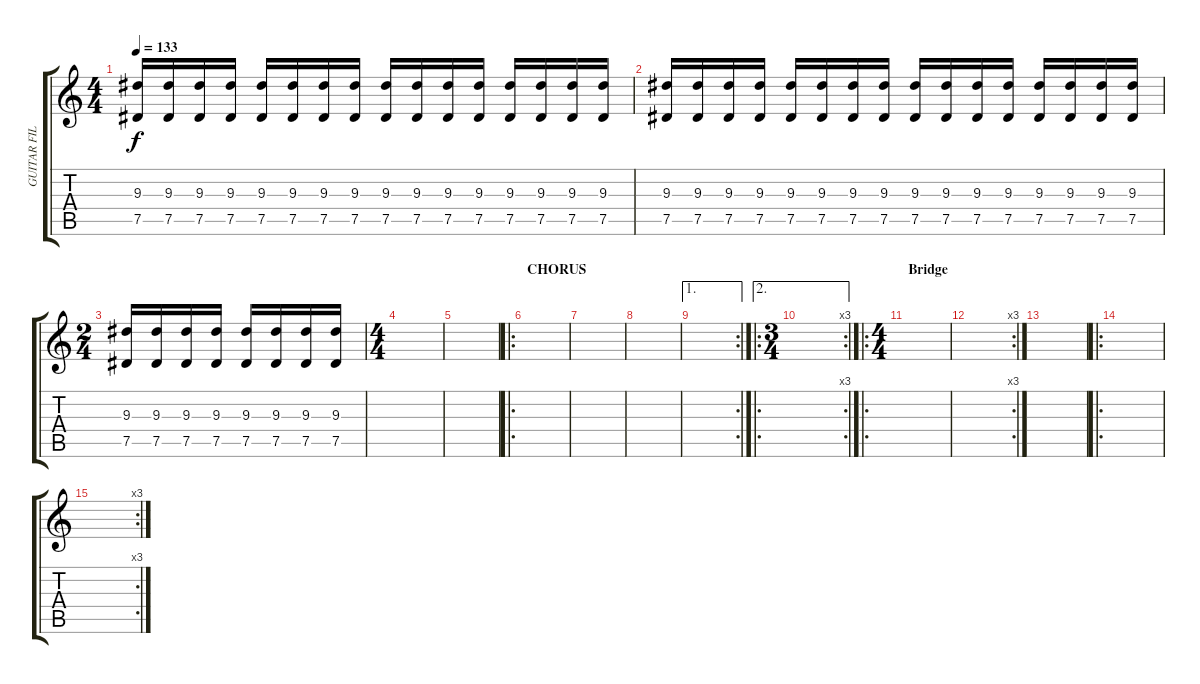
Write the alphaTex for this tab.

\track ("GUITAR FILL" "GUITAR FIL") {instrument distortionguitar}
\staff {score tabs}
\tuning (Eb4 Bb3 Gb3 Db3 Ab2 Eb2) {hide}
\ts (4 4)
\tempo 133
\clef g2
\ks c
(9.3 7.5).16{dy f} (9.3 7.5).16 (9.3 7.5).16 (9.3 7.5).16 (9.3 7.5).16 (9.3 7.5).16 (9.3 7.5).16 (9.3 7.5).16 (9.3 7.5).16 (9.3 7.5).16 (9.3 7.5).16 (9.3 7.5).16 (9.3 7.5).16 (9.3 7.5).16 (9.3 7.5).16 (9.3 7.5).16 |
(9.3 7.5).16 (9.3 7.5).16 (9.3 7.5).16 (9.3 7.5).16 (9.3 7.5).16 (9.3 7.5).16 (9.3 7.5).16 (9.3 7.5).16 (9.3 7.5).16 (9.3 7.5).16 (9.3 7.5).16 (9.3 7.5).16 (9.3 7.5).16 (9.3 7.5).16 (9.3 7.5).16 (9.3 7.5).16 |
\ts (2 4)
(9.3 7.5).16 (9.3 7.5).16 (9.3 7.5).16 (9.3 7.5).16 (9.3 7.5).16 (9.3 7.5).16 (9.3 7.5).16 (9.3 7.5).16 |
\ts (4 4)
|
|
\ro
\section ("" "CHORUS")
|
|
|
\ae 1
\rc 2
|
\ae 2
\ro
\rc 3
\ts (3 4)
|
\ro
\ts (4 4)
\section ("" "Bridge")
|
\rc 3
|
|
\ro
|
\rc 3
